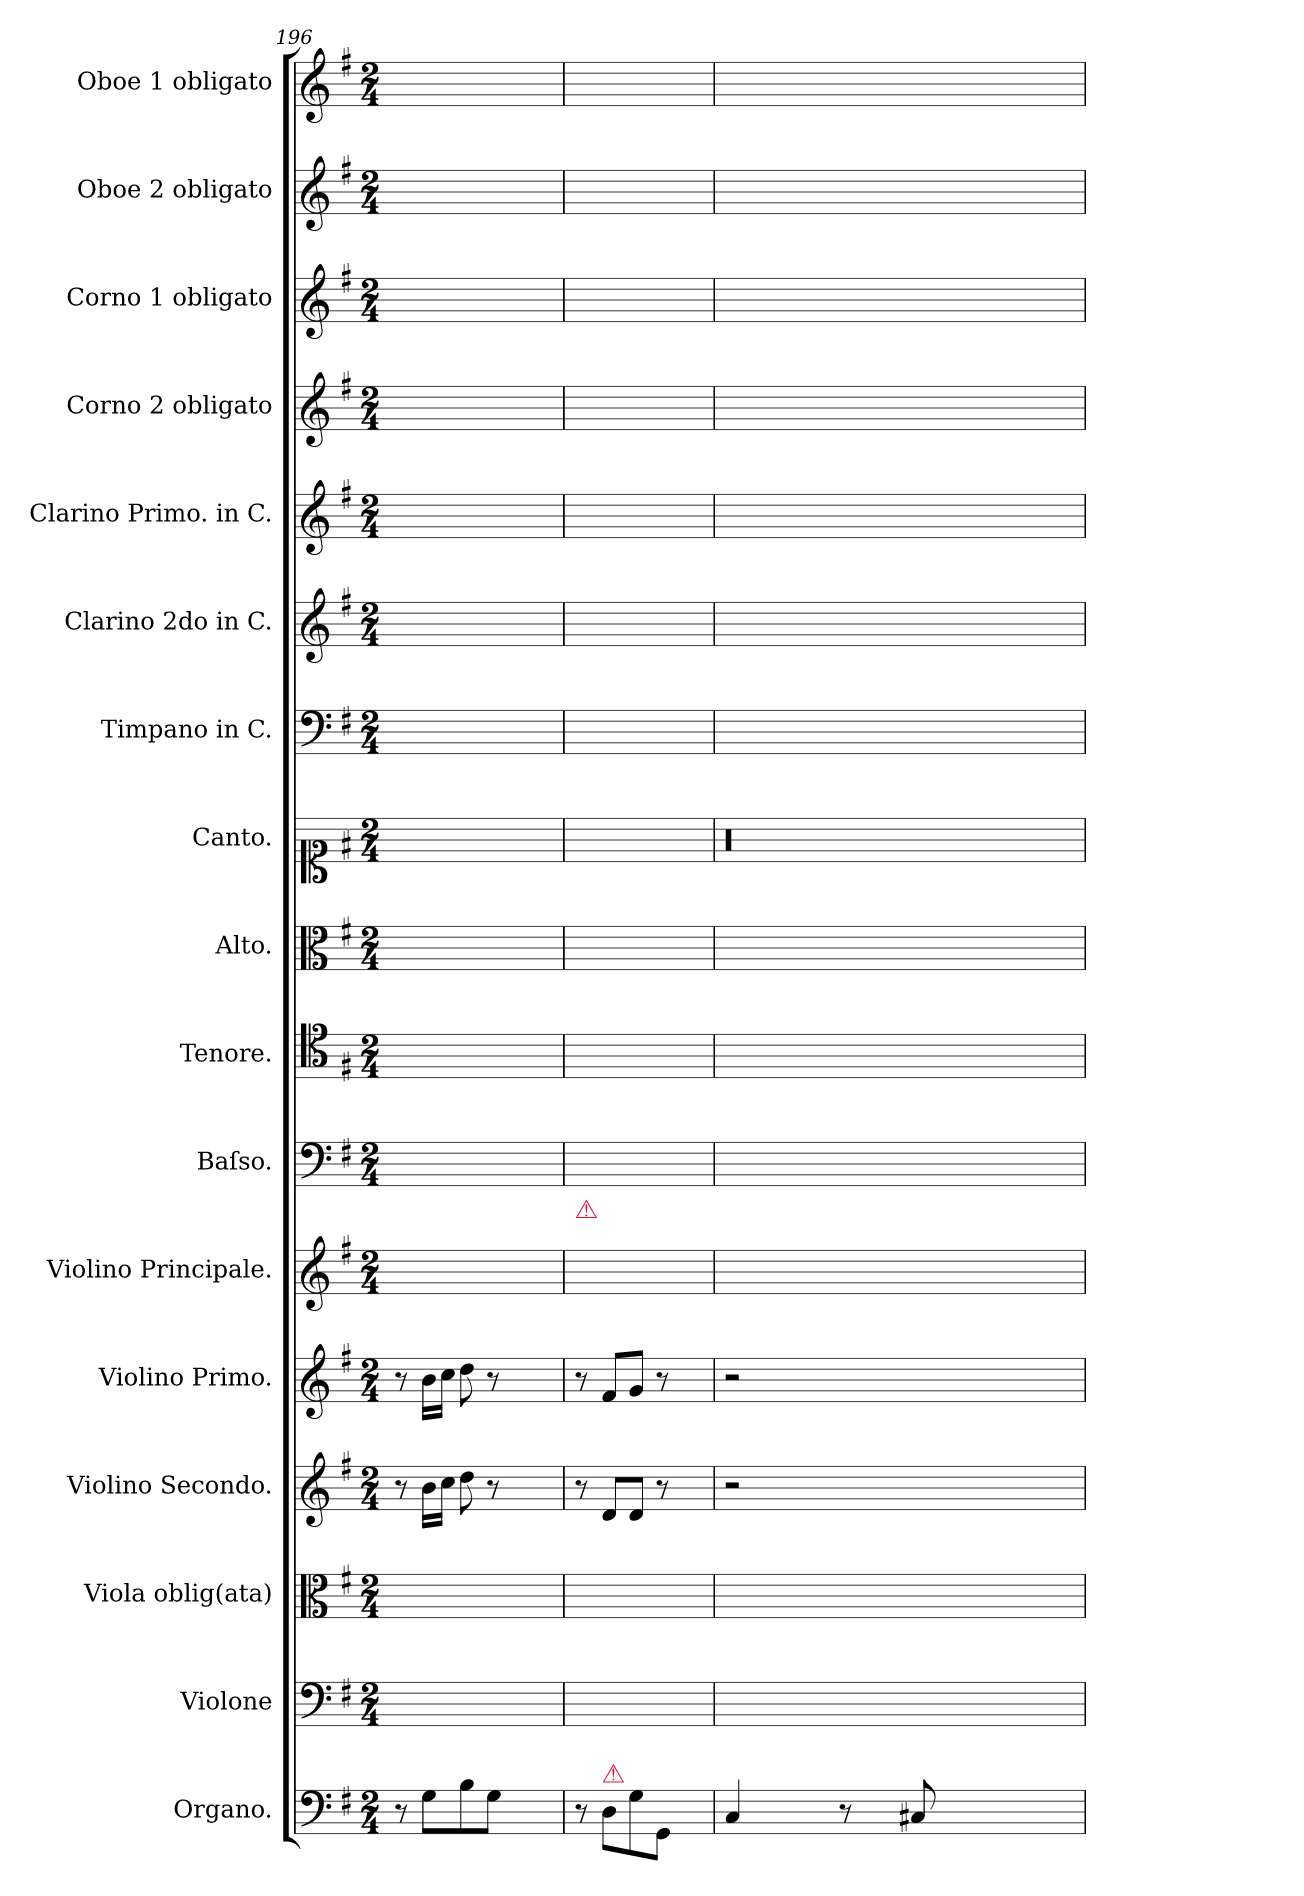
**kern	**kern	**kern	**kern	**kern	**kern	**kern	**kern	**kern	**kern	**kern	**kern	**kern	**kern	**kern	**kern	**kern
*part17	*part16	*part15	*part14	*part13	*part12	*part11	*part10	*part9	*part8	*part7	*part6	*part5	*part4	*part3	*part2	*part1
*staff17	*staff16	*staff15	*staff14	*staff13	*staff12	*staff11	*staff10	*staff9	*staff8	*staff7	*staff6	*staff5	*staff4	*staff3	*staff2	*staff1
*I"Organo.	*I"Violone	*I"Viola oblig(ata)	*I"Violino Secondo.	*I"Violino Primo.	*I"Violino Principale.	*I"Baſso.	*I"Tenore.	*I"Alto.	*I"Canto.	*I"Timpano in C.	*I"Clarino 2do in C.	*I"Clarino Primo. in C.	*I"Corno 2 obligato	*I"Corno 1 obligato	*I"Oboe 2 obligato	*I"Oboe 1 obligato
*I'Org.	*I'Vlne	*I'Vla.	*	*I'Vn I	*I'Vln. Princ.	*I'B.	*I'T.	*I'A.	*I'C.	*I'Timp.	*I'Clno 2 in C.	*I'Clno 1 in C	*I'[C. 2 obl.]	*I'[C. 1 obl.]	*I'[Ob. 2]	*I'[Ob. 1]
*clefF4	*clefF4	*clefC3	*clefG2	*clefG2	*clefG2	*clefF4	*clefC4	*clefC3	*clefC1	*clefF4	*clefG2	*clefG2	*clefG2	*clefG2	*clefG2	*clefG2
*k[f#]	*k[f#]	*k[f#]	*k[f#]	*k[f#]	*k[f#]	*k[f#]	*k[f#]	*k[f#]	*k[f#]	*k[f#]	*k[f#]	*k[f#]	*k[f#]	*k[f#]	*k[f#]	*k[f#]
*G:	*G:	*G:	*G:	*G:	*G:	*G:	*G:	*G:	*G:	*G:	*G:	*G:	*G:	*G:	*G:	*G:
*M2/4	*M2/4	*M2/4	*M2/4	*M2/4	*M2/4	*M2/4	*M2/4	*M2/4	*M2/4	*M2/4	*M2/4	*M2/4	*M2/4	*M2/4	*M2/4	*M2/4
=196	=196	=196	=196	=196	=196	=196	=196	=196	=196	=196	=196	=196	=196	=196	=196	=196
8r	2ryy	2ryy	8r	8r	4.ddd\yy	2ryy	2ryy	2ryy	2ryy	2ryy	2ryy	2ryy	2ryy	2ryy	2ryy	2ryy
8G\L	.	.	16b\LL	16b\LL	.	.	.	.	.	.	.	.	.	.	.	.
.	.	.	16cc\JJ	16cc\JJ	.	.	.	.	.	.	.	.	.	.	.	.
8B\	.	.	8dd\	8dd\	.	.	.	.	.	.	.	.	.	.	.	.
8G\J	.	.	8r	8r	(32d/LLLyy	.	.	.	.	.	.	.	.	.	.	.
.	.	.	.	.	32g/yy	.	.	.	.	.	.	.	.	.	.	.
.	.	.	.	.	32b/yy	.	.	.	.	.	.	.	.	.	.	.
.	.	.	.	.	32dd/JJJyy)	.	.	.	.	.	.	.	.	.	.	.
=197	=197	=197	=197	=197	=197	=197	=197	=197	=197	=197	=197	=197	=197	=197	=197	=197
*	*	*	*	*	*^	*	*	*	*	*	*	*	*	*	*	*
!	!	!	!	!	!LO:TX:a:color=crimson:t=⚠	!	!	!	!	!	!	!	!	!	!	!	!
8r	2ryy	2ryy	8r	8r	8dd/Lyy	8b\Lyy	2ryy	2ryy	2ryy	2ryy	2ryy	2ryy	2ryy	2ryy	2ryy	2ryy	2ryy
!LO:TX:a:color=crimson:t=⚠	!	!	!	!	!	!	!	!	!	!	!	!	!	!	!	!	!
8D\L	.	.	8d/L	8f#/L	8cc/Jyy	8a\yy	.	.	.	.	.	.	.	.	.	.	.
8G\	.	.	8d/J	8g/J	8b\yy	8G/Jyy	.	.	.	.	.	.	.	.	.	.	.
*	*	*	*	*	*Xtuplet	*	*	*	*	*	*	*	*	*	*	*	*
8GG/J	.	.	8r	8r	24dd\LLyy	8ryy	.	.	.	.	.	.	.	.	.	.	.
.	.	.	.	.	24gg\yy	.	.	.	.	.	.	.	.	.	.	.	.
.	.	.	.	.	24ff#\JJyy	.	.	.	.	.	.	.	.	.	.	.	.
*	*	*	*	*	*v	*v	*	*	*	*	*	*	*	*	*	*	*
=198	=198	=198	=198	=198	=198	=198	=198	=198	=198	=198	=198	=198	=198	=198	=198	=198
!	!	!	!	!	!	!	!	!	!LO:N:vis=00	!	!	!	!	!	!	!
4C/	2ryy	2ryy	2r	2r	24ee\LLyy	2ryy	2ryy	2ryy	0r	2ryy	2ryy	2ryy	2ryy	2ryy	2ryy	2ryy
.	.	.	.	.	24ccc\yy	.	.	.	.	.	.	.	.	.	.	.
.	.	.	.	.	24bb\JJyy	.	.	.	.	.	.	.	.	.	.	.
.	.	.	.	.	24aa\LLyy	.	.	.	.	.	.	.	.	.	.	.
.	.	.	.	.	24eee\yy	.	.	.	.	.	.	.	.	.	.	.
.	.	.	.	.	24ddd\JJyy	.	.	.	.	.	.	.	.	.	.	.
8r	.	.	.	.	24ccc\LLyy	.	.	.	.	.	.	.	.	.	.	.
.	.	.	.	.	24bb\yy	.	.	.	.	.	.	.	.	.	.	.
.	.	.	.	.	24aa\JJyy	.	.	.	.	.	.	.	.	.	.	.
.	.	.	.	.	16qqaa/yy	.	.	.	.	.	.	.	.	.	.	.
8C#X/	.	.	.	.	24gg\LLyy	.	.	.	.	.	.	.	.	.	.	.
.	.	.	.	.	24ff#\yy	.	.	.	.	.	.	.	.	.	.	.
.	.	.	.	.	24gg\JJyy	.	.	.	.	.	.	.	.	.	.	.
1.ryy	1.ryy	1.ryy	1.ryy	1.ryy	1.ryy	1.ryy	1.ryy	1.ryy	.	1.ryy	1.ryy	1.ryy	1.ryy	1.ryy	1.ryy	1.ryy
=	=	=	=	=	=	=	=	=	=	=	=	=	=	=	=	=
*-	*-	*-	*-	*-	*-	*-	*-	*-	*-	*-	*-	*-	*-	*-	*-	*-
